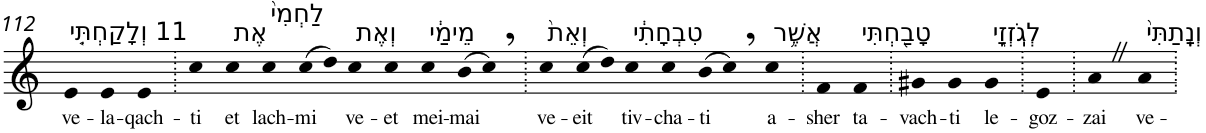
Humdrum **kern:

**kern	**text
*part1	*part1
*staff1	*staff1
*I"Piano	*
*I'Pno	*
!!LO:PB:g=z
*clefG2	*
*k[]	*
=112	=112
!LO:TX:a:t=11 וְלָקַחְתִּ֤י	!
!	!LO:LY:b
4e	ve-
!	!LO:LY:b
4e	-la-
!	!LO:LY:b
4e	-qach-
=113.	=113.
!	!LO:LY:b
4cc	-ti
!LO:TX:a:t=אֶת	!
!	!LO:LY:b
4cc	et
!LO:TX:a:t=לַחְמִי֙	!
!	!LO:LY:b
4cc	lach-
!	!LO:LY:b
(>8cc	-mi
8dd)	.
!LO:TX:a:t=וְאֶת	!
!	!LO:LY:b
4cc	ve-
!	!LO:LY:b
4cc	-et
!LO:TX:a:t=מֵימַ֔י	!
!	!LO:LY:b
4cc	mei-
!	!LO:LY:b
(>8b	-mai
8cc,)	.
=114.	=114.
!LO:TX:a:t=וְאֵת֙	!
!	!LO:LY:b
4cc	ve-
!	!LO:LY:b
(>8cc	-eit
8dd)	.
!LO:TX:a:t=טִבְחָתִ֔י	!
!	!LO:LY:b
4cc	tiv-
!	!LO:LY:b
4cc	-cha-
!	!LO:LY:b
(>8b	-ti
8cc,)	.
!LO:TX:a:t=אֲשֶׁ֥ר	!
!	!LO:LY:b
4cc	a-
=115.	=115.
!	!LO:LY:b
4f	-sher
!LO:TX:a:t=טָבַ֖חְתִּי	!
!	!LO:LY:b
4f	ta-
=116.	=116.
!	!LO:LY:b
4g#X	-vach-
!	!LO:LY:b
4g#	-ti
!LO:TX:a:t=לְגֹֽזְזָ֑י	!
!	!LO:LY:b
4g#	le-
=117.	=117.
!	!LO:LY:b
4e	-goz-
=118.	=118.
!	!LO:LY:b
4aZ	-zai
!LO:TX:a:t=וְנָֽתַתִּי֙	!
!	!LO:LY:b
4a	ve-
=.	=.
*-	*-
